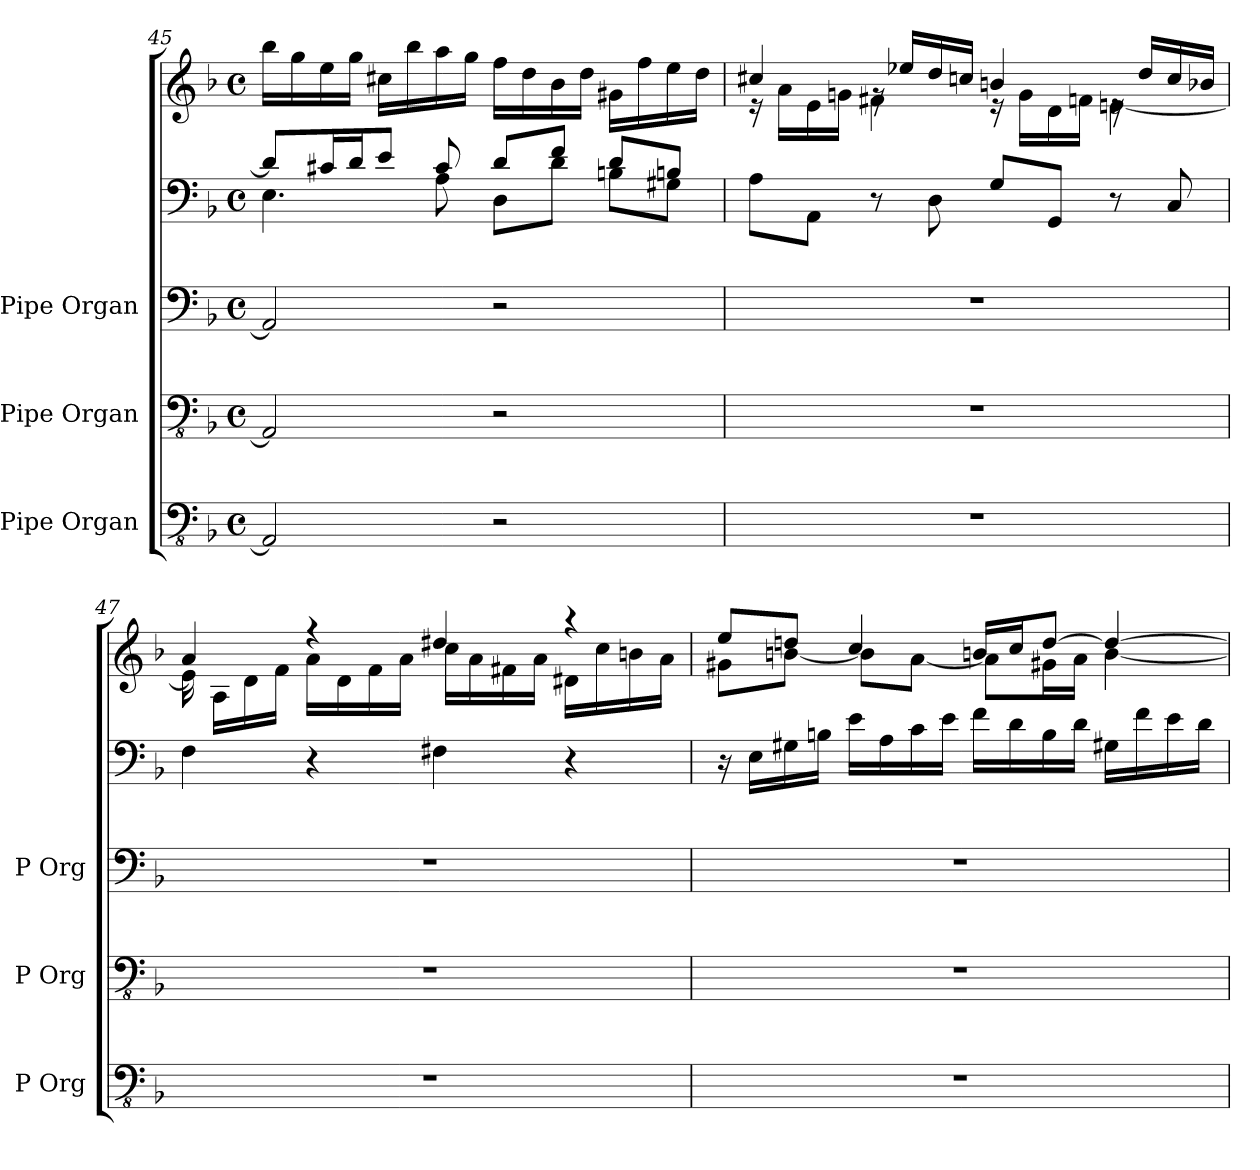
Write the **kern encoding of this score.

**kern	**kern	**kern	**kern	**kern
*part3	*part2	*part1	*part1	*part1
*staff5	*staff4	*staff3	*staff2	*staff1
*I"Pipe Organ	*I"Pipe Organ	*I"Pipe Organ	*	*
*I'P Org	*I'P Org	*I'P Org	*	*
*clefFv4	*clefFv4	*clefF4	*clefF4	*clefG2
*k[b-]	*k[b-]	*k[b-]	*k[b-]	*k[b-]
*M4/4	*M4/4	*M4/4	*M4/4	*M4/4
*met(c)	*met(c)	*met(c)	*met(c)	*met(c)
=45	=45	=45	=45	=45
*	*	*	*^	*
2AAA/]	2AAA/]	2AA/]	8d/L]	4.E\	16bb-\LL
.	.	.	.	.	16gg\
.	.	.	16c#X/L	.	16ee\
.	.	.	16d/J	.	16gg\JJ
.	.	.	8e/J	.	16cc#X\LL
.	.	.	.	.	16bb-\
.	.	.	8c#/	8A\	16aa\
.	.	.	.	.	16gg\JJ
2r	2r	2r	8d/L	8D\L	16ff\LL
.	.	.	.	.	16dd\
.	.	.	8f/J	8d\J	16b-\
.	.	.	.	.	16dd\JJ
.	.	.	8d/L	8Bn\L	16g#X\LL
.	.	.	.	.	16ff\
.	.	.	8Bn/J	8G#X\J	16ee\
.	.	.	.	.	16dd\JJ
*	*	*	*v	*v	*
!!LO:LB:g=z
=46	=46	=46	=46	=46
*	*	*	*	*^
1r	1r	1r	8A\L	4cc#X/	16r
.	.	.	.	.	16a\LL
.	.	.	8AA\J	.	16e\
.	.	.	.	.	16gn\JJ
.	.	.	8r	16rg	4f#X\
.	.	.	.	16ee-X/LL	.
.	.	.	8D\	16dd/	.
.	.	.	.	16ccn/JJ	.
.	.	.	8G/L	4bn/	16r
.	.	.	.	.	16g\LL
.	.	.	8GG/J	.	16d\
.	.	.	.	.	16fn\JJ
.	.	.	8r	16re	[4en\
.	.	.	.	16dd/LL	.
.	.	.	8C/	16cc/	.
.	.	.	.	16b-X/JJ	.
=47	=47	=47	=47	=47	=47
1r	1r	1r	4F\	4a/	16e\]
.	.	.	.	.	16A\LL
.	.	.	.	.	16d\
.	.	.	.	.	16f\JJ
.	.	.	4r	4r	16a\LL
.	.	.	.	.	16d\
.	.	.	.	.	16f\
.	.	.	.	.	16a\JJ
.	.	.	4F#X\	4dd#X/	16cc\LL
.	.	.	.	.	16a\
.	.	.	.	.	16f#X\
.	.	.	.	.	16a\JJ
.	.	.	4r	4r	16d#X\LL
.	.	.	.	.	16cc\
.	.	.	.	.	16bn\
.	.	.	.	.	16a\JJ
=48	=48	=48	=48	=48	=48
1r	1r	1r	16r	8ee/L	8g#X\L
.	.	.	16E\LL	.	.
.	.	.	16G#X\	8ddn/J	[8bn\J
.	.	.	16Bn\JJ	.	.
.	.	.	16e\LL	4cc/	8b\L]
.	.	.	16A\	.	.
.	.	.	16c\	.	[8a\J
.	.	.	16e\JJ	.	.
.	.	.	16f\LL	16bn/LL	8a\L]
.	.	.	16d\	16cc/J	.
.	.	.	16B\	[8dd/J	16g#X\L
.	.	.	16d\JJ	.	16a\JJ
.	.	.	16G#X\LL	4dd/_	[4b\
.	.	.	16f\	.	.
.	.	.	16e\	.	.
.	.	.	16d\JJ	.	.
*	*	*	*	*v	*v
=	=	=	=	=
*-	*-	*-	*-	*-
